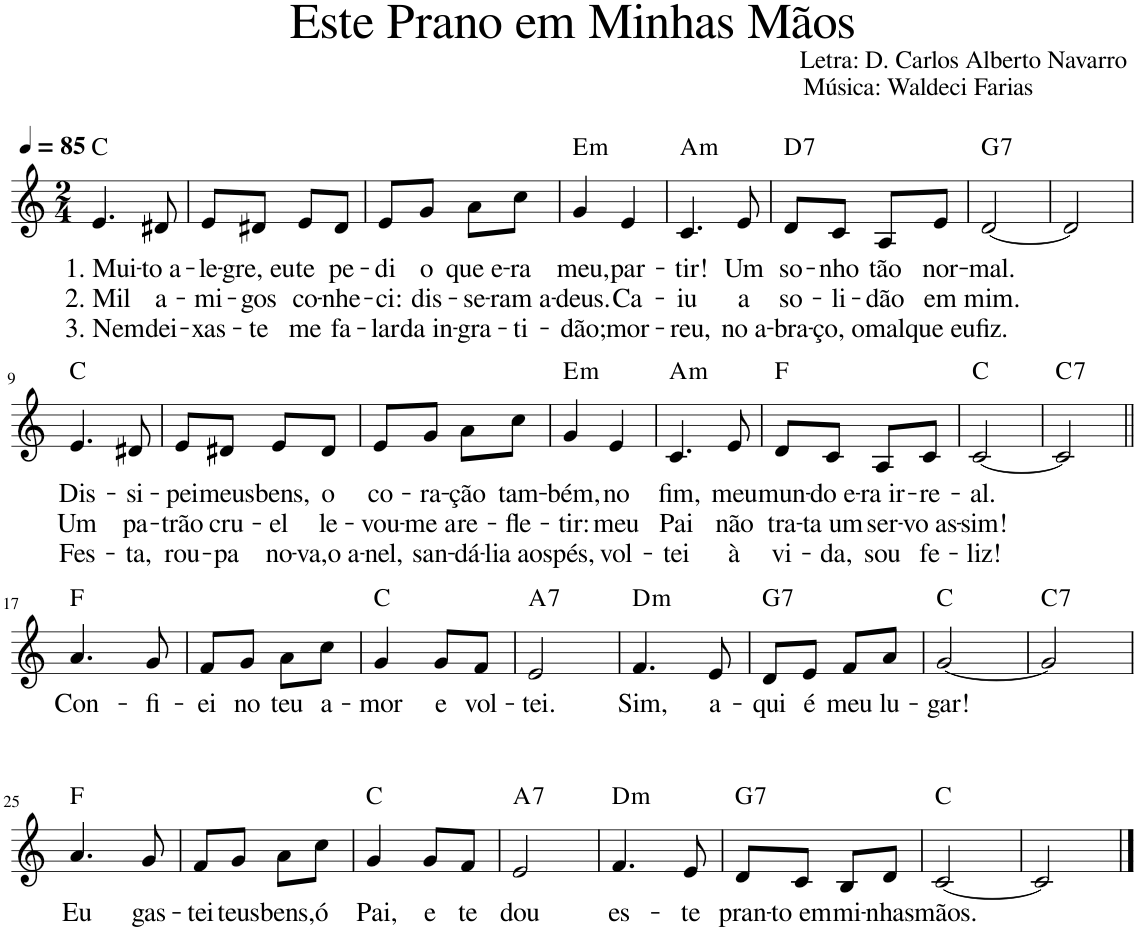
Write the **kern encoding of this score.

**kern	**text	**text	**text	**harte
*part1	*part1	*part1	*part1	*part1
*staff1	*staff1	*staff1	*staff1	*
*I"Voz	*	*	*	*
*I'Vo.	*	*	*	*
*clefG2	*	*	*	*
*k[]	*	*	*	*
*M2/4	*	*	*	*
*MM85	*	*	*	*
=1	=1	=1	=1	=1
!	!LO:LY:b	!LO:LY:b	!LO:LY:b	!
4.e/	1. Mui-	2. Mil	3. Nem	C:maj
!	!LO:LY:b	!LO:LY:b	!LO:LY:b	!
8d#X/	-to a-	a-	dei-	.
=2	=2	=2	=2	=2
!	!LO:LY:b	!LO:LY:b	!LO:LY:b	!
8e/L	-le-	-mi-	-xas-	.
!	!LO:LY:b	!LO:LY:b	!LO:LY:b	!
8d#X/J	-gre, eu	-gos	-te	.
!	!LO:LY:b	!LO:LY:b	!LO:LY:b	!
8e/L	te	co-	me	.
!	!LO:LY:b	!LO:LY:b	!LO:LY:b	!
8d#/J	pe-	-nhe-	fa-	.
=3	=3	=3	=3	=3
!	!LO:LY:b	!LO:LY:b	!LO:LY:b	!
8e/L	-di	-ci:	-lar	.
!	!LO:LY:b	!LO:LY:b	!LO:LY:b	!
8g/J	o	dis-	da in-	.
!	!LO:LY:b	!LO:LY:b	!LO:LY:b	!
8a\L	que e-	-se-	-gra-	.
!	!LO:LY:b	!LO:LY:b	!LO:LY:b	!
8cc\J	-ra	-ram a-	-ti-	.
=4	=4	=4	=4	=4
!	!LO:LY:b	!LO:LY:b	!LO:LY:b	!LO:H:kt=m
4g/	meu,	-deus.	-dão;	E:min
!	!LO:LY:b	!LO:LY:b	!LO:LY:b	!
4e/	par-	Ca-	mor-	.
=5	=5	=5	=5	=5
!	!LO:LY:b	!LO:LY:b	!LO:LY:b	!LO:H:kt=m
4.c/	-tir!	-iu	-reu,	A:min
!	!LO:LY:b	!LO:LY:b	!LO:LY:b	!
8e/	Um	a	no a-	.
=6	=6	=6	=6	=6
!	!LO:LY:b	!LO:LY:b	!LO:LY:b	!LO:H:kt=7
8d/L	so-	so-	-bra-	D:7
!	!LO:LY:b	!LO:LY:b	!LO:LY:b	!
8c/J	-nho	-li-	-ço, o	.
!	!LO:LY:b	!LO:LY:b	!LO:LY:b	!
8A/L	tão	-dão	mal	.
!	!LO:LY:b	!LO:LY:b	!LO:LY:b	!
8e/J	nor-	em	que eu	.
=7	=7	=7	=7	=7
!	!LO:LY:b	!LO:LY:b	!LO:LY:b	!LO:H:kt=7
[2d/	-mal.	mim.	fiz.	G:7
=8	=8	=8	=8	=8
2d/]	.	.	.	.
!!LO:LB:g=z
=9	=9	=9	=9	=9
!	!LO:LY:b	!LO:LY:b	!LO:LY:b	!
4.e/	Dis-	Um	Fes-	C:maj
!	!LO:LY:b	!LO:LY:b	!LO:LY:b	!
8d#X/	-si-	pa-	-ta,	.
=10	=10	=10	=10	=10
!	!LO:LY:b	!LO:LY:b	!LO:LY:b	!
8e/L	-pei	-trão	rou-	.
!	!LO:LY:b	!LO:LY:b	!LO:LY:b	!
8d#X/J	meus	cru-	-pa	.
!	!LO:LY:b	!LO:LY:b	!LO:LY:b	!
8e/L	bens,	-el	no-	.
!	!LO:LY:b	!LO:LY:b	!LO:LY:b	!
8d#/J	o	le-	-va,o a-	.
=11	=11	=11	=11	=11
!	!LO:LY:b	!LO:LY:b	!LO:LY:b	!
8e/L	co-	-vou-	-nel,	.
!	!LO:LY:b	!LO:LY:b	!LO:LY:b	!
8g/J	-ra-	-me a	san-	.
!	!LO:LY:b	!LO:LY:b	!LO:LY:b	!
8a\L	-ção	re-	-dá-	.
!	!LO:LY:b	!LO:LY:b	!LO:LY:b	!
8cc\J	tam-	-fle-	-lia aos	.
=12	=12	=12	=12	=12
!	!LO:LY:b	!LO:LY:b	!LO:LY:b	!LO:H:kt=m
4g/	-bém,	-tir:	pés,	E:min
!	!LO:LY:b	!LO:LY:b	!LO:LY:b	!
4e/	no	meu	vol-	.
=13	=13	=13	=13	=13
!	!LO:LY:b	!LO:LY:b	!LO:LY:b	!LO:H:kt=m
4.c/	fim,	Pai	-tei	A:min
!	!LO:LY:b	!LO:LY:b	!LO:LY:b	!
8e/	meu	não	à	.
=14	=14	=14	=14	=14
!	!LO:LY:b	!LO:LY:b	!LO:LY:b	!
8d/L	mun-	tra-	vi-	F:maj
!	!LO:LY:b	!LO:LY:b	!LO:LY:b	!
8c/J	-do e-	-ta um	-da,	.
!	!LO:LY:b	!LO:LY:b	!LO:LY:b	!
8A/L	-ra ir-	ser-	sou	.
!	!LO:LY:b	!LO:LY:b	!LO:LY:b	!
8c/J	-re-	-vo as-	fe-	.
=15	=15	=15	=15	=15
!	!LO:LY:b	!LO:LY:b	!LO:LY:b	!
[2c/	-al.	-sim!	-liz!	C:maj
=16	=16	=16	=16	=16
!	!	!	!	!LO:H:kt=7
2c/]	.	.	.	C:7
!!LO:LB:g=z
=17||	=17||	=17||	=17||	=17||
!	!LO:LY:b	!	!	!
4.a/	Con-	.	.	F:maj
!	!LO:LY:b	!	!	!
8g/	-fi-	.	.	.
=18	=18	=18	=18	=18
!	!LO:LY:b	!	!	!
8f/L	-ei	.	.	.
!	!LO:LY:b	!	!	!
8g/J	no	.	.	.
!	!LO:LY:b	!	!	!
8a\L	teu	.	.	.
!	!LO:LY:b	!	!	!
8cc\J	a-	.	.	.
=19	=19	=19	=19	=19
!	!LO:LY:b	!	!	!
4g/	-mor	.	.	C:maj
!	!LO:LY:b	!	!	!
8g/L	e	.	.	.
!	!LO:LY:b	!	!	!
8f/J	vol-	.	.	.
=20	=20	=20	=20	=20
!	!LO:LY:b	!	!	!LO:H:kt=7
2e/	-tei.	.	.	A:7
=21	=21	=21	=21	=21
!	!LO:LY:b	!	!	!LO:H:kt=m
4.f/	Sim,	.	.	D:min
!	!LO:LY:b	!	!	!
8e/	a-	.	.	.
=22	=22	=22	=22	=22
!	!LO:LY:b	!	!	!LO:H:kt=7
8d/L	-qui	.	.	G:7
!	!LO:LY:b	!	!	!
8e/J	é	.	.	.
!	!LO:LY:b	!	!	!
8f/L	meu	.	.	.
!	!LO:LY:b	!	!	!
8a/J	lu-	.	.	.
=23	=23	=23	=23	=23
!	!LO:LY:b	!	!	!
[2g/	-gar!	.	.	C:maj
=24	=24	=24	=24	=24
!	!	!	!	!LO:H:kt=7
2g/]	.	.	.	C:7
!!LO:LB:g=z
=25	=25	=25	=25	=25
!	!LO:LY:b	!	!	!
4.a/	Eu	.	.	F:maj
!	!LO:LY:b	!	!	!
8g/	gas-	.	.	.
=26	=26	=26	=26	=26
!	!LO:LY:b	!	!	!
8f/L	-tei	.	.	.
!	!LO:LY:b	!	!	!
8g/J	teus	.	.	.
!	!LO:LY:b	!	!	!
8a\L	bens,	.	.	.
!	!LO:LY:b	!	!	!
8cc\J	ó	.	.	.
=27	=27	=27	=27	=27
!	!LO:LY:b	!	!	!
4g/	Pai,	.	.	C:maj
!	!LO:LY:b	!	!	!
8g/L	e	.	.	.
!	!LO:LY:b	!	!	!
8f/J	te	.	.	.
=28	=28	=28	=28	=28
!	!LO:LY:b	!	!	!LO:H:kt=7
2e/	dou	.	.	A:7
=29	=29	=29	=29	=29
!	!LO:LY:b	!	!	!LO:H:kt=m
4.f/	es-	.	.	D:min
!	!LO:LY:b	!	!	!
8e/	-te	.	.	.
=30	=30	=30	=30	=30
!	!LO:LY:b	!	!	!LO:H:kt=7
8d/L	pran-	.	.	G:7
!	!LO:LY:b	!	!	!
8c/J	-to em	.	.	.
!	!LO:LY:b	!	!	!
8B/L	mi-	.	.	.
!	!LO:LY:b	!	!	!
8d/J	-nhas	.	.	.
=31	=31	=31	=31	=31
!	!LO:LY:b	!	!	!
[2c/	mãos.	.	.	C:maj
=32	=32	=32	=32	=32
2c/]	.	.	.	.
==	==	==	==	==
*-	*-	*-	*-	*-
